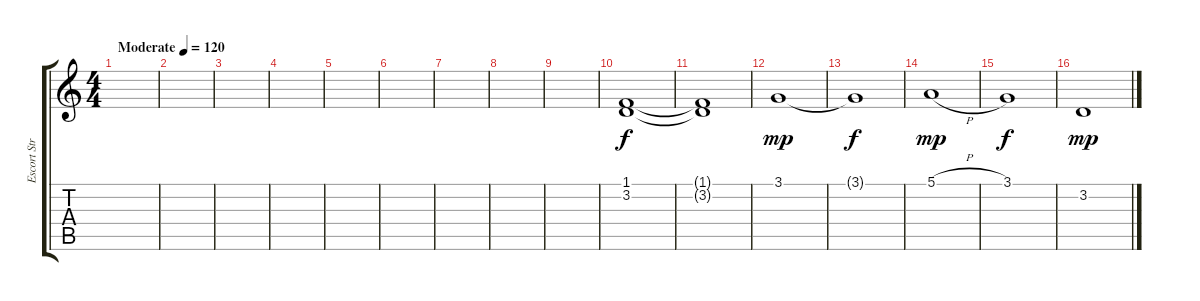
\track ("Escort String Ensemble" "Escort Str") {instrument stringensemble2}
\staff {score tabs}
\tuning (E4 B3 G3 D3 A2 E2) {hide}
\ts (4 4)
\tempo (120 "Moderate")
\clef g2
\ks c
|
|
|
|
|
|
|
|
|
(1.1 3.2).1 |
(1.1{t} 3.2{t}).1{dy f} |
3.1.1{dy mp} |
3.1{t}.1{dy f} |
5.1{h}.1{dy mp} |
3.1.1{dy f} |
3.2.1{dy mp}
